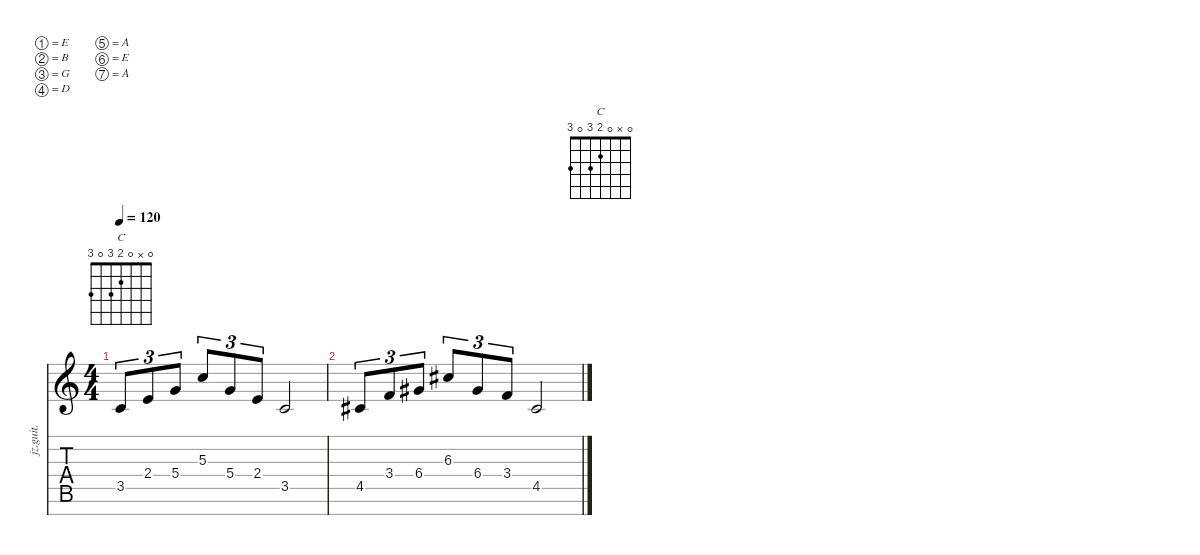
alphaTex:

\defaultSystemsLayout 4
\hideDynamics
\bracketExtendMode nobrackets
\chordDiagramsInScore
\track ("Jazz Guitar" "jz.guit.") {instrument electricguitarjazz}
\staff {score tabs}
\tuning (E4 B3 G3 D3 A2 E2 A1)
\chord ("C" 0 x 0 2 3 0 3)
\ts (4 4)
\tempo 120
\clef g2
\ks c
3.5.8{tu (3 2) ch "C" dy mf instrument electricguitarjazz beam Up} 2.4.8{tu (3 2) beam Up} 5.4.8{tu (3 2) beam Up} 5.3.8{tu (3 2) beam Up} 5.4.8{tu (3 2) beam Up} 2.4.8{tu (3 2) beam Up} 3.5.2{beam Up} |
4.5{acc #}.8{tu (3 2) beam Up} 3.4.8{tu (3 2) beam Up} 6.4{acc #}.8{tu (3 2) beam Up} 6.3{acc #}.8{tu (3 2) beam Up} 6.4{acc #}.8{tu (3 2) beam Up} 3.4.8{tu (3 2) beam Up} 4.5{acc #}.2{beam Up}
